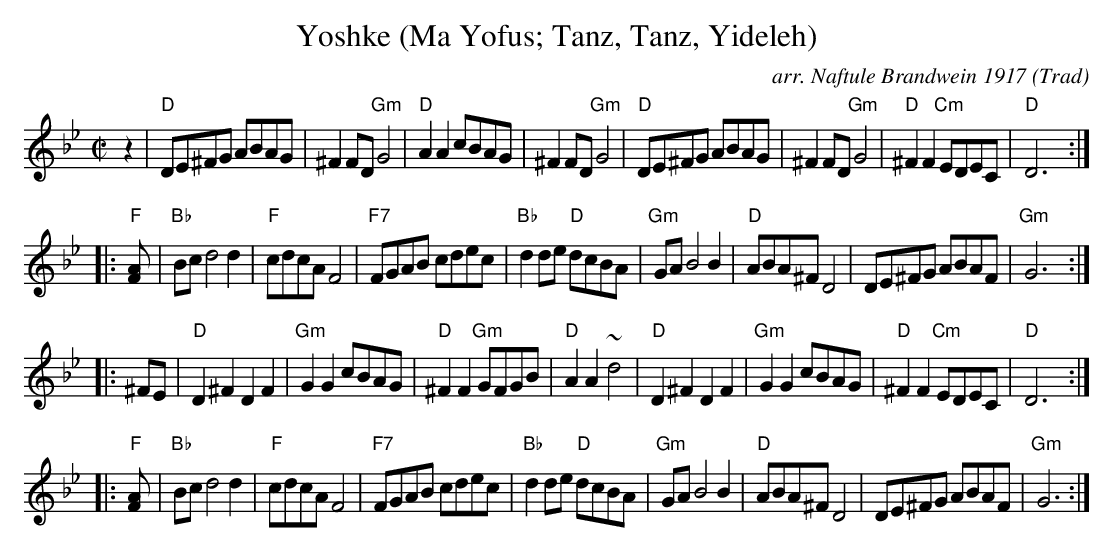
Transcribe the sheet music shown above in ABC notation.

X:1
T: Yoshke (Ma Yofus; Tanz, Tanz, Yideleh)
C: arr. Naftule Brandwein 1917
O: Trad
M: C|
L: 1/8
K: Dphr
z2 \
|  "D"DE^FG ABAG | ^F2FD "Gm"G4 | "D"A2A2 cBAG | ^F2FD "Gm"G4 \
|  "D"DE^FG ABAG | ^F2FD "Gm"G4 | "D"^F2F2 "Cm"EDEC | "D"D6 :|
|: "F"[F2A] \
|  "Bb"Bcd4 d2 | "F"cdcA F4 | "F7"FGAB cdec | "Bb"d2de "D"dcBA \
|  "Gm"GAB4 B2 | "D"ABA^F D4 | DE^FG ABAF | "Gm"G6 :|
|: ^FE \
|  "D"D2^F2 D2F2 | "Gm"G2G2 cBAG | "D"^F2F2 "Gm"GFGB | "D"A2A2 ~d4 \
|  "D"D2^F2 D2F2 | "Gm"G2G2 cBAG | "D"^F2F2 "Cm"EDEC | "D"D6 :|
|: "F"[F2A] \
|  "Bb"Bcd4 d2 | "F"cdcA F4 | "F7"FGAB cdec | "Bb"d2de "D"dcBA \
|  "Gm"GAB4 B2 | "D"ABA^F D4 | DE^FG ABAF | "Gm"G6 :|
